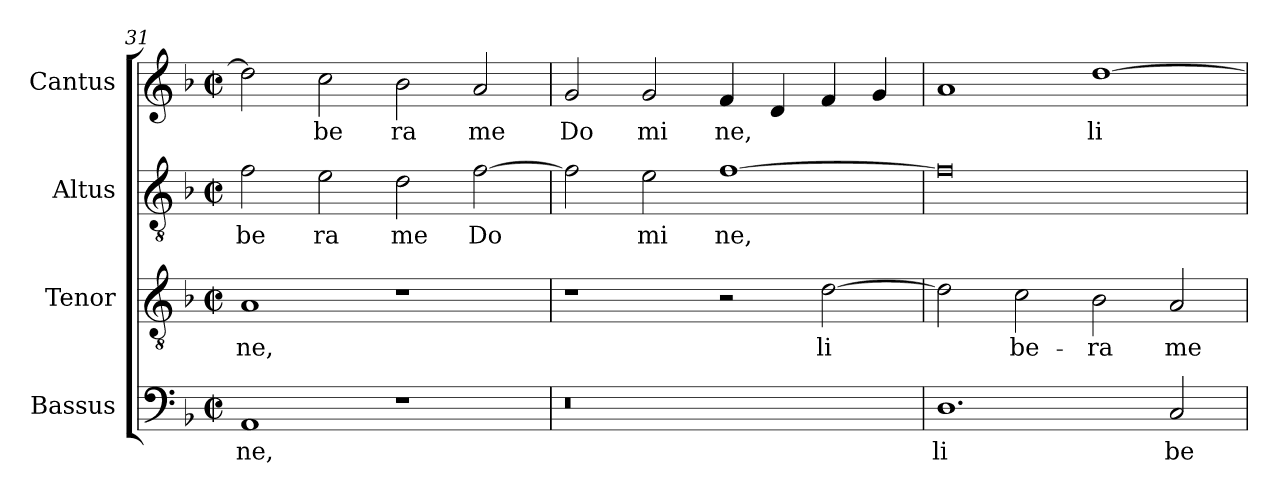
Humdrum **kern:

**kern	**text	**kern	**text	**kern	**text	**kern	**text
*part4	*part4	*part3	*part3	*part2	*part2	*part1	*part1
*staff4	*staff4	*staff3	*staff3	*staff2	*staff2	*staff1	*staff1
*I"Bassus	*	*I"Tenor	*	*I"Altus	*	*I"Cantus	*
*clefF4	*	*clefGv2	*	*clefGv2	*	*clefG2	*
*k[b-]	*	*k[b-]	*	*k[b-]	*	*k[b-]	*
*F:	*	*F:	*	*F:	*	*F:	*
*M2/2	*	*M2/2	*	*M2/2	*	*M2/2	*
*met(c|)	*	*met(c|)	*	*met(c|)	*	*met(c|)	*
=31	=31	=31	=31	=31	=31	=31	=31
!	!LO:LY:b:cj	!	!LO:LY:b:cj	!	!LO:LY:b:cj	!	!LO:LY:b:cj
1AA	ne,	1A	-ne,	2f\	be	2dd\]	.
!	!	!	!	!	!LO:LY:b:cj	!	!LO:LY:b:cj
.	.	.	.	2e\	ra	2cc\	be
!	!	!	!	!	!LO:LY:b:cj	!	!LO:LY:b:cj
1r	.	1r	.	2d\	me	2b-\	ra
!	!	!	!	!	!LO:LY:b:cj	!	!LO:LY:b:cj
.	.	.	.	[>2f\	Do	2a/	me
!!LO:PB:g=z
=32	=32	=32	=32	=32	=32	=32	=32
!	!	!	!	!	!LO:LY:b:cj	!	!LO:LY:b:cj
0r	.	1r	.	2f\]	.	2g/	Do
!	!	!	!	!	!LO:LY:b:cj	!	!LO:LY:b:cj
.	.	.	.	2e\	mi	2g/	mi
!	!	!	!	!	!LO:LY:b:cj	!	!LO:LY:b:cj
.	.	2r	.	[>1f	ne,	4f/	ne,
!	!	!	!	!	!	!	!LO:LY:b:cj
.	.	.	.	.	.	4d/	.
!	!	!	!LO:LY:b:cj	!	!	!	!LO:LY:b:cj
.	.	[>2d\	li-	.	.	4f/	.
!	!	!	!	!	!	!	!LO:LY:b:cj
.	.	.	.	.	.	4g/	.
=33	=33	=33	=33	=33	=33	=33	=33
!	!LO:LY:b:cj	!	!LO:LY:b:cj	!	!LO:LY:b:cj	!	!LO:LY:b:cj
1.D	li	2d\]	--	0f]	.	1a	.
!	!	!	!LO:LY:b:cj	!	!	!	!
.	.	2c\	-be-	.	.	.	.
!	!	!	!LO:LY:b:cj	!	!	!	!LO:LY:b:cj
.	.	2B-\	-ra	.	.	[>1dd	li
!	!LO:LY:b:cj	!	!LO:LY:b:cj	!	!	!	!
2C/	be	2A/	me	.	.	.	.
=	=	=	=	=	=	=	=
*-	*-	*-	*-	*-	*-	*-	*-
